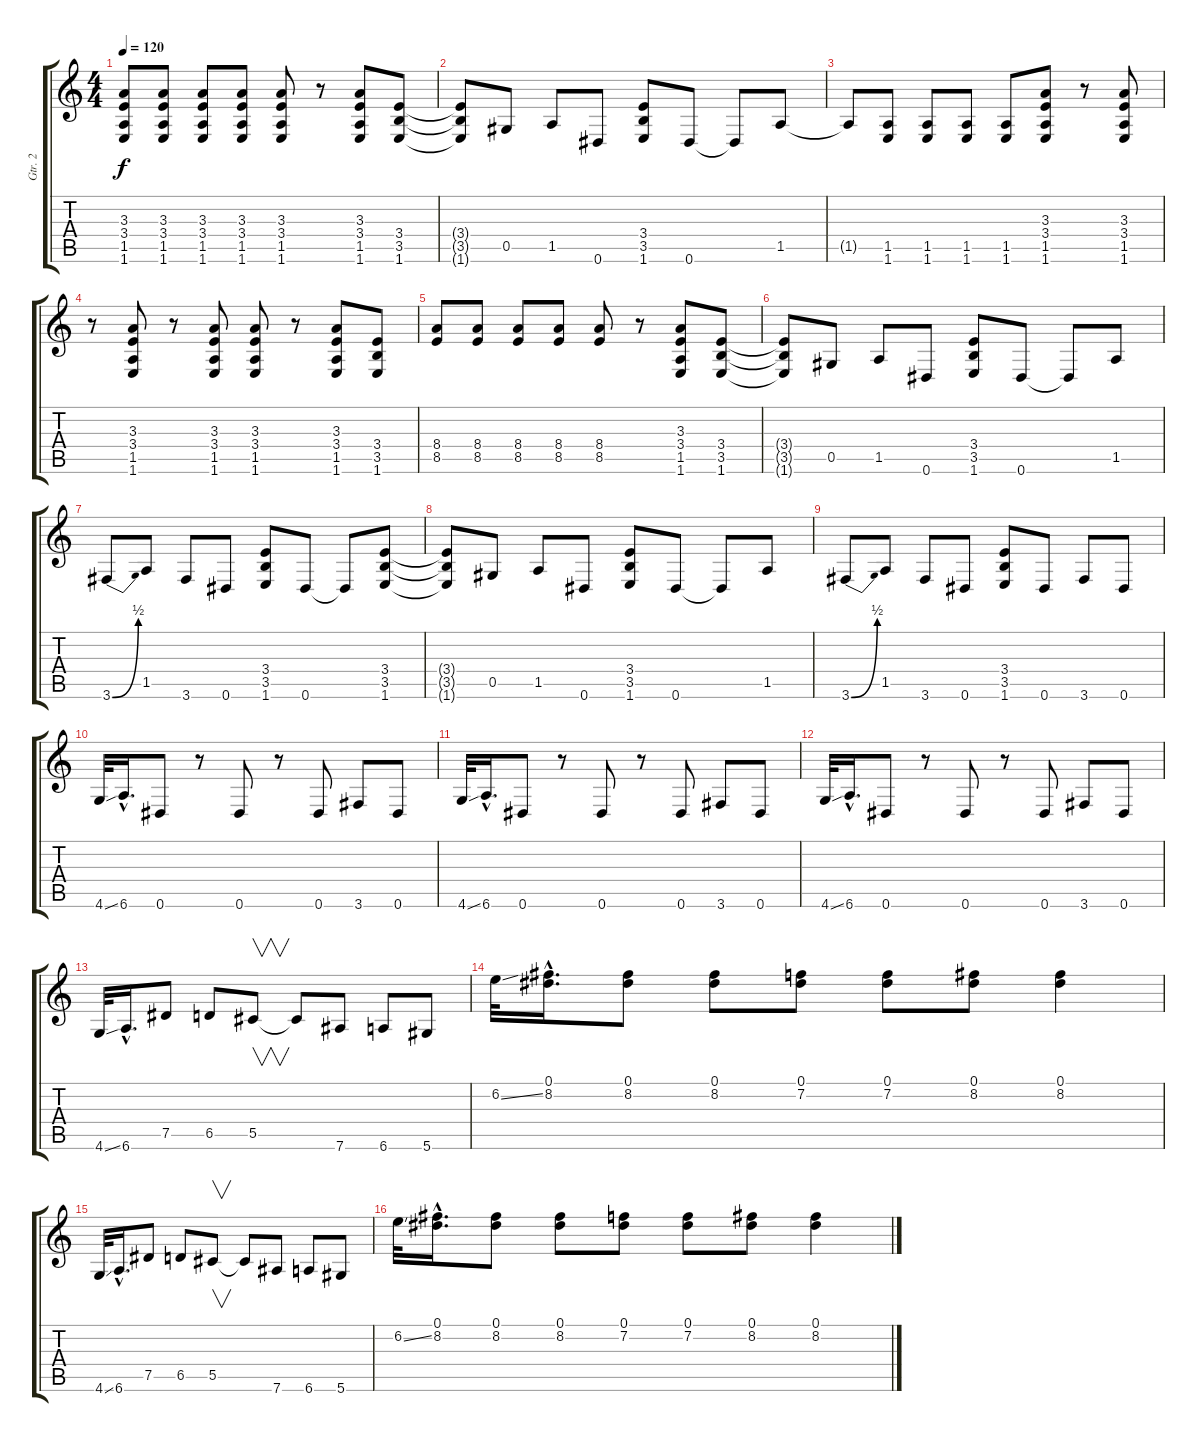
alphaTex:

\track ("Gtr. 2" "Gtr. 2") {instrument overdrivenguitar}
\staff {score tabs}
\tuning (Eb4 Bb3 Gb3 Db3 Ab2 Eb2) {hide}
\ts (4 4)
\tempo 120
\clef g2
\ks c
(3.3 3.4 1.5 1.6).8{dy f} (3.3 3.4 1.5 1.6).8 (3.3 3.4 1.5 1.6).8 (3.3 3.4 1.5 1.6).8 (3.3 3.4 1.5 1.6).8 r.8 (3.3 3.4 1.5 1.6).8 (3.4 3.5 1.6).8 |
(3.4{t} 3.5{t} 1.6{t}).8 0.5.8 1.5.8 0.6.8 (3.4 3.5 1.6).8 0.6.8 0.6{t}.8 1.5.8 |
1.5{t}.8 (1.5 1.6).8 (1.5 1.6).8 (1.5 1.6).8 (1.5 1.6).8 (3.3 3.4 1.5 1.6).8 r.8 (3.3 3.4 1.5 1.6).8 |
r.8 (3.3 3.4 1.5 1.6).8 r.8 (3.3 3.4 1.5 1.6).8 (3.3 3.4 1.5 1.6).8 r.8 (3.3 3.4 1.5 1.6).8 (3.4 3.5 1.6).8 |
(8.4 8.5).8 (8.4 8.5).8 (8.4 8.5).8 (8.4 8.5).8 (8.4 8.5).8 r.8 (3.3 3.4 1.5 1.6).8 (3.4 3.5 1.6).8 |
(3.4{t} 3.5{t} 1.6{t}).8 0.5.8 1.5.8 0.6.8 (3.4 3.5 1.6).8 0.6.8 0.6{t}.8 1.5.8 |
3.6{be (bend 0 0 60 2)}.8 1.5.8 3.6.8 0.6.8 (3.4 3.5 1.6).8 0.6.8 0.6{t}.8 (3.4 3.5 1.6).8 |
(3.4{t} 3.5{t} 1.6{t}).8 0.5.8 1.5.8 0.6.8 (3.4 3.5 1.6).8 0.6.8 0.6{t}.8 1.5.8 |
3.6{be (bend 0 0 60 2)}.8 1.5.8 3.6.8 0.6.8 (3.4 3.5 1.6).8 0.6.8 3.6.8 0.6.8 |
4.6{ss}.32 6.6{hac}.16{d} 0.6.8 r.8 0.6.8 r.8 0.6.8 3.6.8 0.6.8 |
4.6{ss}.32 6.6{hac}.16{d} 0.6.8 r.8 0.6.8 r.8 0.6.8 3.6.8 0.6.8 |
4.6{ss}.32 6.6{hac}.16{d} 0.6.8 r.8 0.6.8 r.8 0.6.8 3.6.8 0.6.8 |
4.6{ss}.32 6.6{hac}.16{d} 7.5.8 6.5.8 5.5.8{v} 5.5{t}.8 7.6.8 6.6.8 5.6.8 |
6.2{ss}.32 (0.1{hac} 8.2{hac}).16{d} (0.1 8.2).8 (0.1 8.2).8 (0.1 7.2).8 (0.1 7.2).8 (0.1 8.2).8 (0.1 8.2).4 |
4.6{ss}.32 6.6{hac}.16{d} 7.5.8 6.5.8 5.5.8{v} 5.5{t}.8 7.6.8 6.6.8 5.6.8 |
6.2{ss}.32 (0.1{hac} 8.2{hac}).16{d} (0.1 8.2).8 (0.1 8.2).8 (0.1 7.2).8 (0.1 7.2).8 (0.1 8.2).8 (0.1 8.2).4
